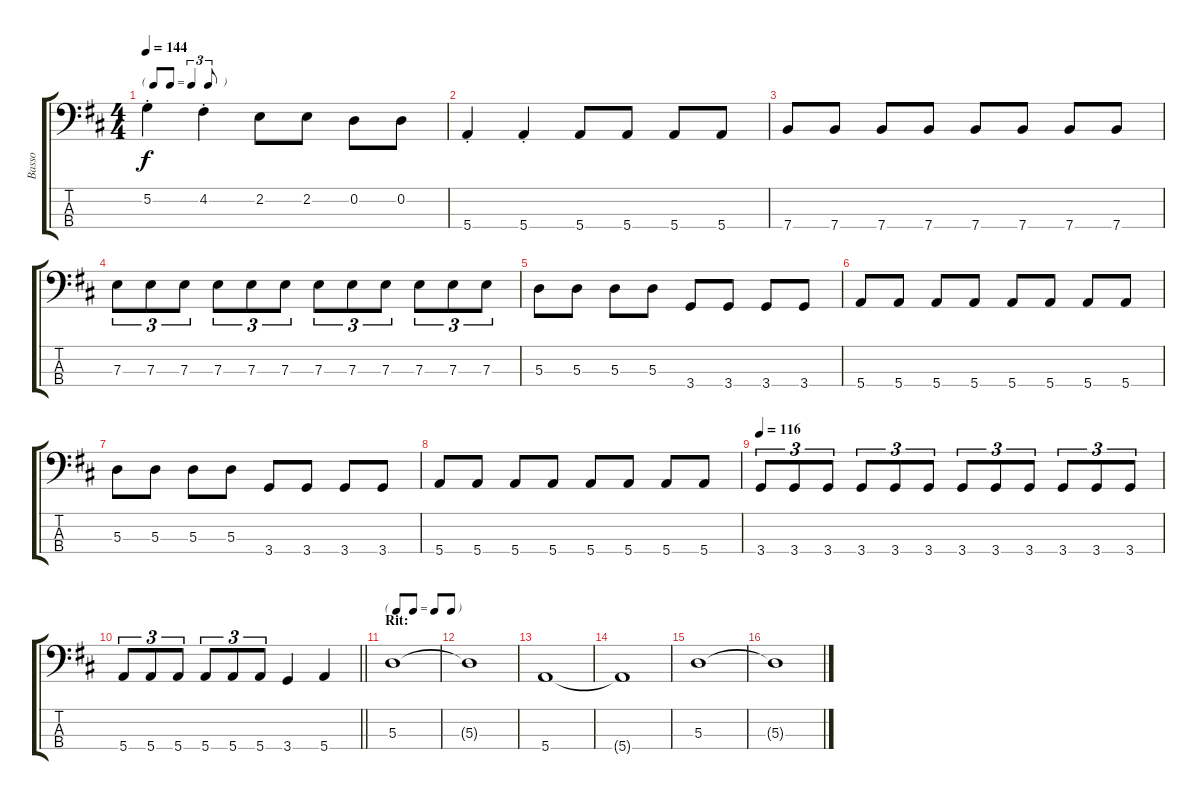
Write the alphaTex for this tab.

\track ("Basso" "Basso") {instrument electricbasspick}
\staff {score tabs}
\tuning (G2 D2 A1 E1) {hide}
\ts (4 4)
\tf triplet8th
\tempo 144
\clef f4
\ks d
5.2{st}.4{dy f} 4.2{st}.4 2.2.8 2.2.8 0.2.8 0.2.8 |
5.4{st}.4 5.4{st}.4 5.4.8 5.4.8 5.4.8 5.4.8 |
7.4.8 7.4.8 7.4.8 7.4.8 7.4.8 7.4.8 7.4.8 7.4.8 |
7.3.8{tu (3 2)} 7.3.8{tu (3 2)} 7.3.8{tu (3 2)} 7.3.8{tu (3 2)} 7.3.8{tu (3 2)} 7.3.8{tu (3 2)} 7.3.8{tu (3 2)} 7.3.8{tu (3 2)} 7.3.8{tu (3 2)} 7.3.8{tu (3 2)} 7.3.8{tu (3 2)} 7.3.8{tu (3 2)} |
5.3.8 5.3.8 5.3.8 5.3.8 3.4.8 3.4.8 3.4.8 3.4.8 |
5.4.8 5.4.8 5.4.8 5.4.8 5.4.8 5.4.8 5.4.8 5.4.8 |
5.3.8 5.3.8 5.3.8 5.3.8 3.4.8 3.4.8 3.4.8 3.4.8 |
5.4.8 5.4.8 5.4.8 5.4.8 5.4.8 5.4.8 5.4.8 5.4.8 |
\tempo 116
3.4.8{tu (3 2)} 3.4.8{tu (3 2)} 3.4.8{tu (3 2)} 3.4.8{tu (3 2)} 3.4.8{tu (3 2)} 3.4.8{tu (3 2)} 3.4.8{tu (3 2)} 3.4.8{tu (3 2)} 3.4.8{tu (3 2)} 3.4.8{tu (3 2)} 3.4.8{tu (3 2)} 3.4.8{tu (3 2)} |
\barLineRight lightlight
5.4.8{tu (3 2)} 5.4.8{tu (3 2)} 5.4.8{tu (3 2)} 5.4.8{tu (3 2)} 5.4.8{tu (3 2)} 5.4.8{tu (3 2)} 3.4.4 5.4.4 |
\tf none
\section ("" "Rit:")
5.3.1 |
5.3{t}.1 |
5.4.1 |
5.4{t}.1 |
5.3.1 |
5.3{t}.1
